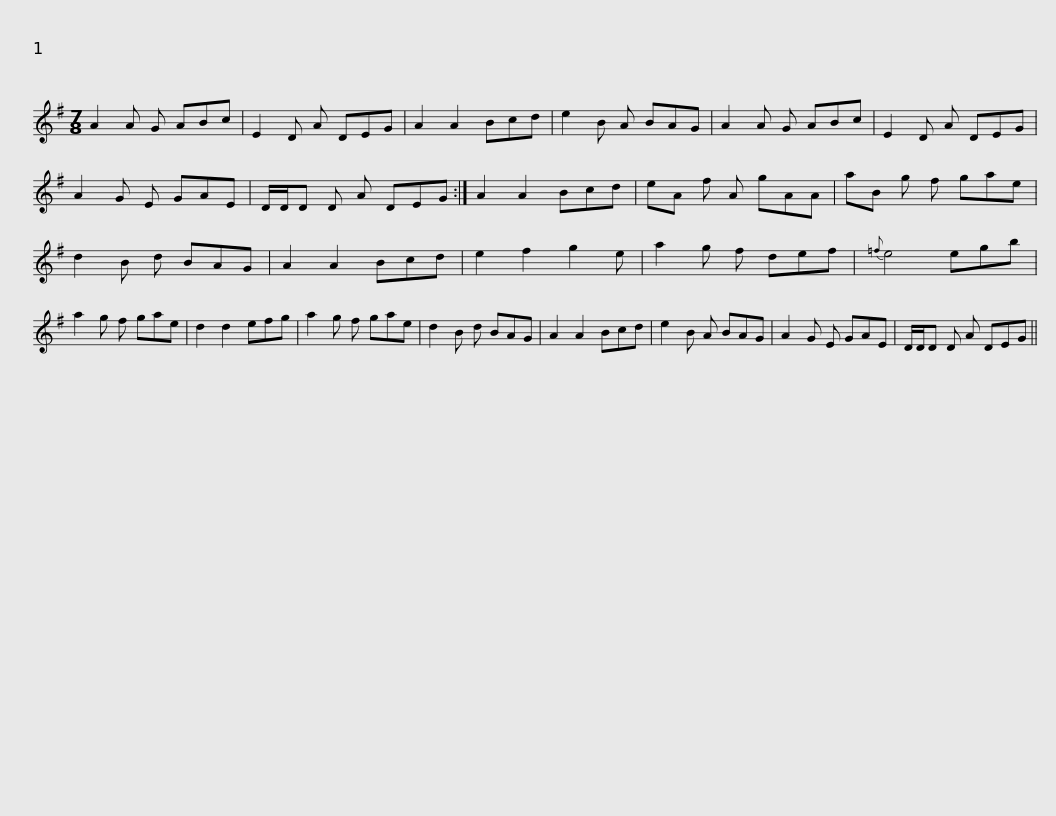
X:1
L:1/8
M:7/8
I:linebreak $
K:G
V:1 treble
V:1
 A2 A G ABc | E2 D A DEG | A2 A2 Bcd | e2 B A BAG | A2 A G ABc | %5
 E2 D A DEG |$ A2 G E GAE | D/D/D D A DEG :| A2 A2 Bcd | eA f A gAA | %10
 aB g f gae | d2 B d BAG |$ A2 A2 Bcd | e2 f2 g2 e | a2 g f def | %15
{=f} e4 egb | a2 g f gae | d2 d2 efg | a2 g f gae | d2 B d BAG |$ %20
 A2 A2 Bcd | e2 B A BAG | A2 G E GAE | D/D/D D A DEG || %24
